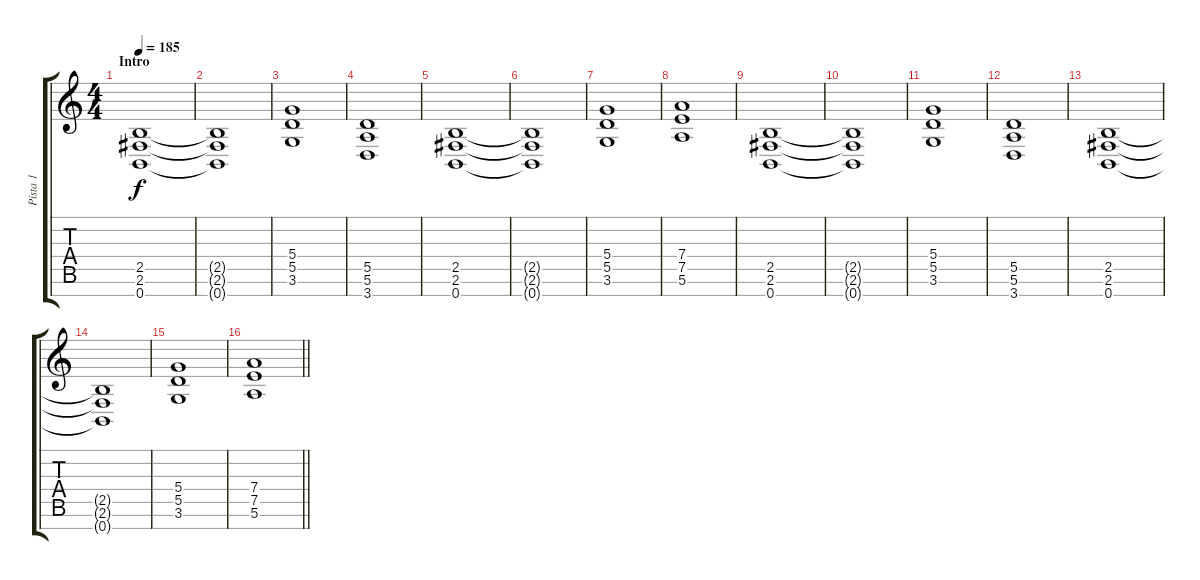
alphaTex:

\track ("Pista 1" "Pista 1") {instrument distortionguitar}
\staff {score tabs}
\tuning (E4 B3 G3 D3 A2 E2 B1) {hide}
\ts (4 4)
\section ("" "Intro")
\tempo 185
\clef g2
\ks c
(2.5 2.6 0.7).1{dy f instrument distortionguitar} |
(2.5{t} 2.6{t} 0.7{t}).1 |
(5.4 5.5 3.6).1 |
(5.5 5.6 3.7).1 |
(2.5 2.6 0.7).1 |
(2.5{t} 2.6{t} 0.7{t}).1 |
(5.4 5.5 3.6).1 |
(7.4 7.5 5.6).1 |
(2.5 2.6 0.7).1 |
(2.5{t} 2.6{t} 0.7{t}).1 |
(5.4 5.5 3.6).1 |
(5.5 5.6 3.7).1 |
(2.5 2.6 0.7).1 |
(2.5{t} 2.6{t} 0.7{t}).1 |
(5.4 5.5 3.6).1 |
\barLineRight lightlight
(7.4 7.5 5.6).1
